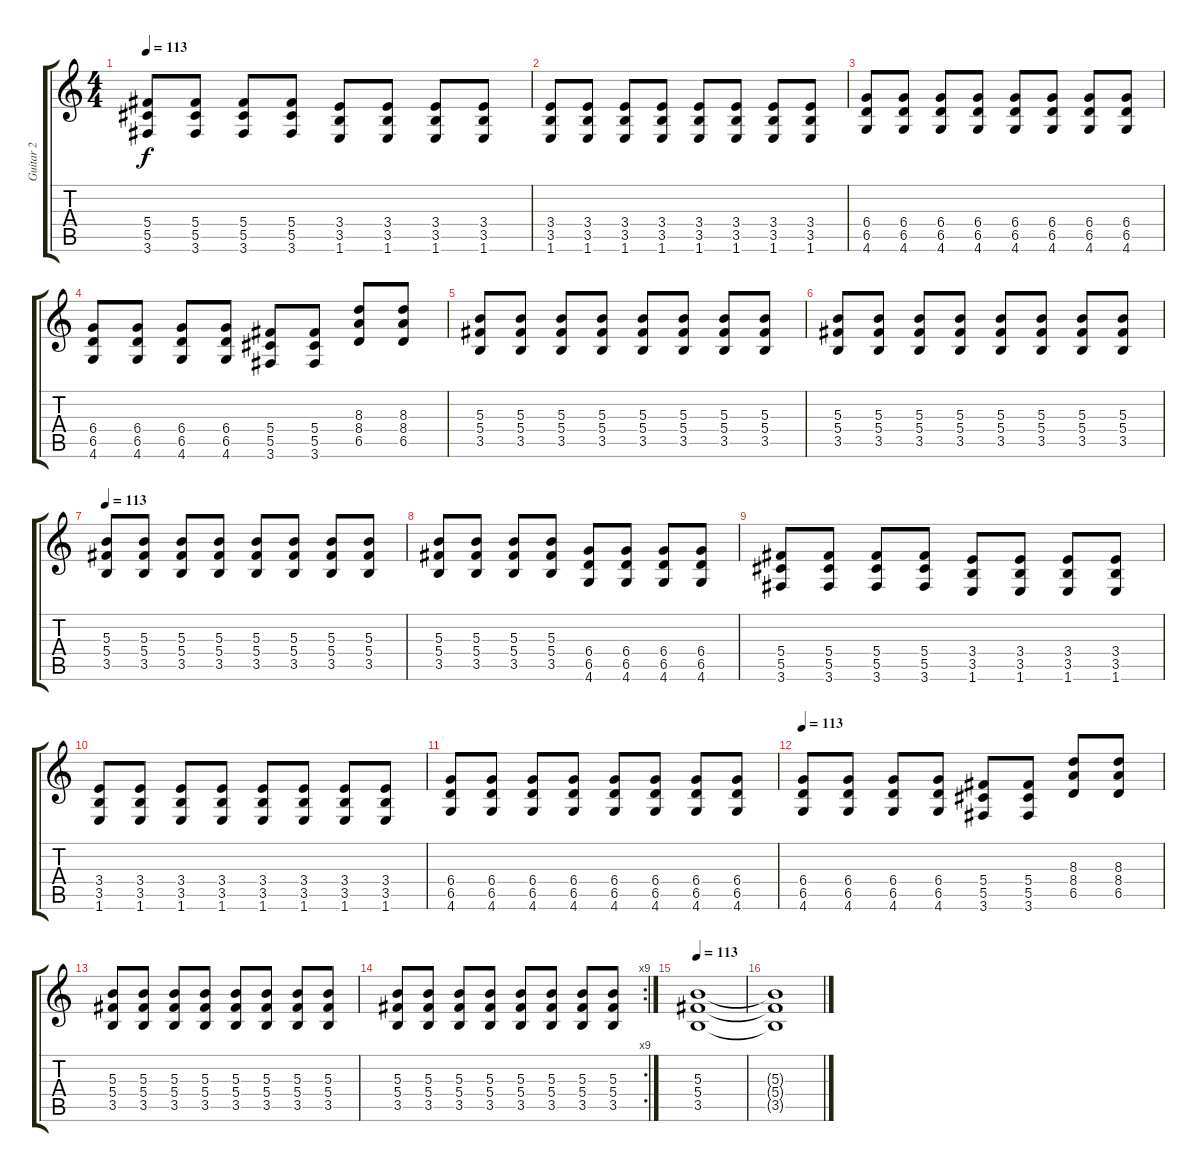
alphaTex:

\track ("Guitar 2" "Guitar 2") {instrument distortionguitar}
\staff {score tabs}
\tuning (Eb4 Bb3 Gb3 Db3 Ab2 Eb2) {hide}
\ts (4 4)
\tempo 113
\clef g2
\ks c
(5.4 5.5 3.6).8{dy f} (5.4 5.5 3.6).8 (5.4 5.5 3.6).8 (5.4 5.5 3.6).8 (3.4 3.5 1.6).8 (3.4 3.5 1.6).8 (3.4 3.5 1.6).8 (3.4 3.5 1.6).8 |
(3.4 3.5 1.6).8 (3.4 3.5 1.6).8 (3.4 3.5 1.6).8 (3.4 3.5 1.6).8 (3.4 3.5 1.6).8 (3.4 3.5 1.6).8 (3.4 3.5 1.6).8 (3.4 3.5 1.6).8 |
(6.4 6.5 4.6).8 (6.4 6.5 4.6).8 (6.4 6.5 4.6).8 (6.4 6.5 4.6).8 (6.4 6.5 4.6).8 (6.4 6.5 4.6).8 (6.4 6.5 4.6).8 (6.4 6.5 4.6).8 |
(6.4 6.5 4.6).8 (6.4 6.5 4.6).8 (6.4 6.5 4.6).8 (6.4 6.5 4.6).8 (5.4 5.5 3.6).8 (5.4 5.5 3.6).8 (8.3 8.4 6.5).8 (8.3 8.4 6.5).8 |
(5.3 5.4 3.5).8 (5.3 5.4 3.5).8 (5.3 5.4 3.5).8 (5.3 5.4 3.5).8 (5.3 5.4 3.5).8 (5.3 5.4 3.5).8 (5.3 5.4 3.5).8 (5.3 5.4 3.5).8 |
(5.3 5.4 3.5).8 (5.3 5.4 3.5).8 (5.3 5.4 3.5).8 (5.3 5.4 3.5).8 (5.3 5.4 3.5).8 (5.3 5.4 3.5).8 (5.3 5.4 3.5).8 (5.3 5.4 3.5).8 |
\tempo 113
(5.3 5.4 3.5).8 (5.3 5.4 3.5).8 (5.3 5.4 3.5).8 (5.3 5.4 3.5).8 (5.3 5.4 3.5).8 (5.3 5.4 3.5).8 (5.3 5.4 3.5).8 (5.3 5.4 3.5).8 |
(5.3 5.4 3.5).8 (5.3 5.4 3.5).8 (5.3 5.4 3.5).8 (5.3 5.4 3.5).8 (6.4 6.5 4.6).8 (6.4 6.5 4.6).8 (6.4 6.5 4.6).8 (6.4 6.5 4.6).8 |
(5.4 5.5 3.6).8 (5.4 5.5 3.6).8 (5.4 5.5 3.6).8 (5.4 5.5 3.6).8 (3.4 3.5 1.6).8 (3.4 3.5 1.6).8 (3.4 3.5 1.6).8 (3.4 3.5 1.6).8 |
(3.4 3.5 1.6).8 (3.4 3.5 1.6).8 (3.4 3.5 1.6).8 (3.4 3.5 1.6).8 (3.4 3.5 1.6).8 (3.4 3.5 1.6).8 (3.4 3.5 1.6).8 (3.4 3.5 1.6).8 |
(6.4 6.5 4.6).8 (6.4 6.5 4.6).8 (6.4 6.5 4.6).8 (6.4 6.5 4.6).8 (6.4 6.5 4.6).8 (6.4 6.5 4.6).8 (6.4 6.5 4.6).8 (6.4 6.5 4.6).8 |
\tempo 113
(6.4 6.5 4.6).8 (6.4 6.5 4.6).8 (6.4 6.5 4.6).8 (6.4 6.5 4.6).8 (5.4 5.5 3.6).8 (5.4 5.5 3.6).8 (8.3 8.4 6.5).8 (8.3 8.4 6.5).8 |
(5.3 5.4 3.5).8 (5.3 5.4 3.5).8 (5.3 5.4 3.5).8 (5.3 5.4 3.5).8 (5.3 5.4 3.5).8 (5.3 5.4 3.5).8 (5.3 5.4 3.5).8 (5.3 5.4 3.5).8 |
\rc 9
(5.3 5.4 3.5).8 (5.3 5.4 3.5).8 (5.3 5.4 3.5).8 (5.3 5.4 3.5).8 (5.3 5.4 3.5).8 (5.3 5.4 3.5).8 (5.3 5.4 3.5).8 (5.3 5.4 3.5).8 |
\tempo 113
(5.3 5.4 3.5).1 |
(5.3{t} 5.4{t} 3.5{t}).1
